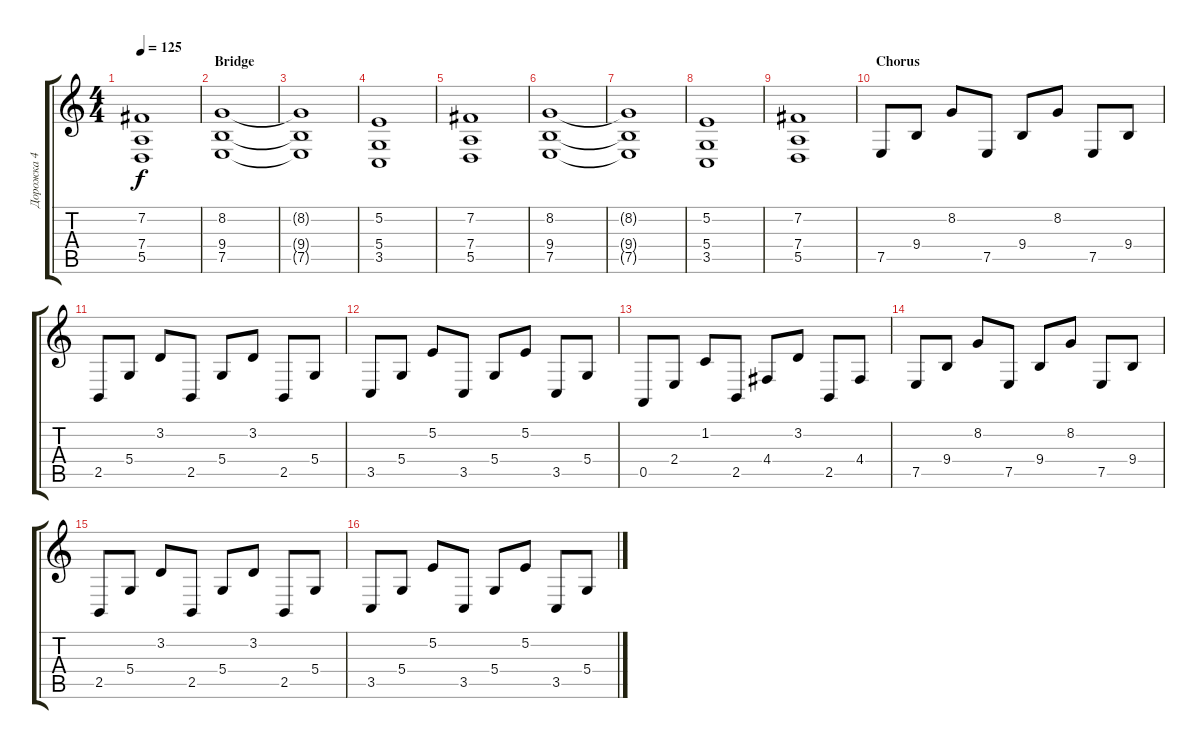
\track ("Дорожка 4" "Дорожка 4") {instrument acousticgrandpiano}
\staff {score tabs}
\tuning (E4 B3 G3 D3 A2 E2) {hide}
\ts (4 4)
\tempo 125
\clef g2
\ks c
(7.2 7.4 5.5).1{dy f} |
\section ("" "Bridge")
(8.2 9.4 7.5).1 |
(8.2{t} 9.4{t} 7.5{t}).1 |
(5.2 5.4 3.5).1 |
(7.2 7.4 5.5).1 |
(8.2 9.4 7.5).1 |
(8.2{t} 9.4{t} 7.5{t}).1 |
(5.2 5.4 3.5).1 |
(7.2 7.4 5.5).1 |
\section ("" "Chorus")
7.5.8 9.4.8 8.2.8 7.5.8 9.4.8 8.2.8 7.5.8 9.4.8 |
2.5.8 5.4.8 3.2.8 2.5.8 5.4.8 3.2.8 2.5.8 5.4.8 |
3.5.8 5.4.8 5.2.8 3.5.8 5.4.8 5.2.8 3.5.8 5.4.8 |
0.5.8 2.4.8 1.2.8 2.5.8 4.4.8 3.2.8 2.5.8 4.4.8 |
7.5.8 9.4.8 8.2.8 7.5.8 9.4.8 8.2.8 7.5.8 9.4.8 |
2.5.8 5.4.8 3.2.8 2.5.8 5.4.8 3.2.8 2.5.8 5.4.8 |
3.5.8 5.4.8 5.2.8 3.5.8 5.4.8 5.2.8 3.5.8 5.4.8
